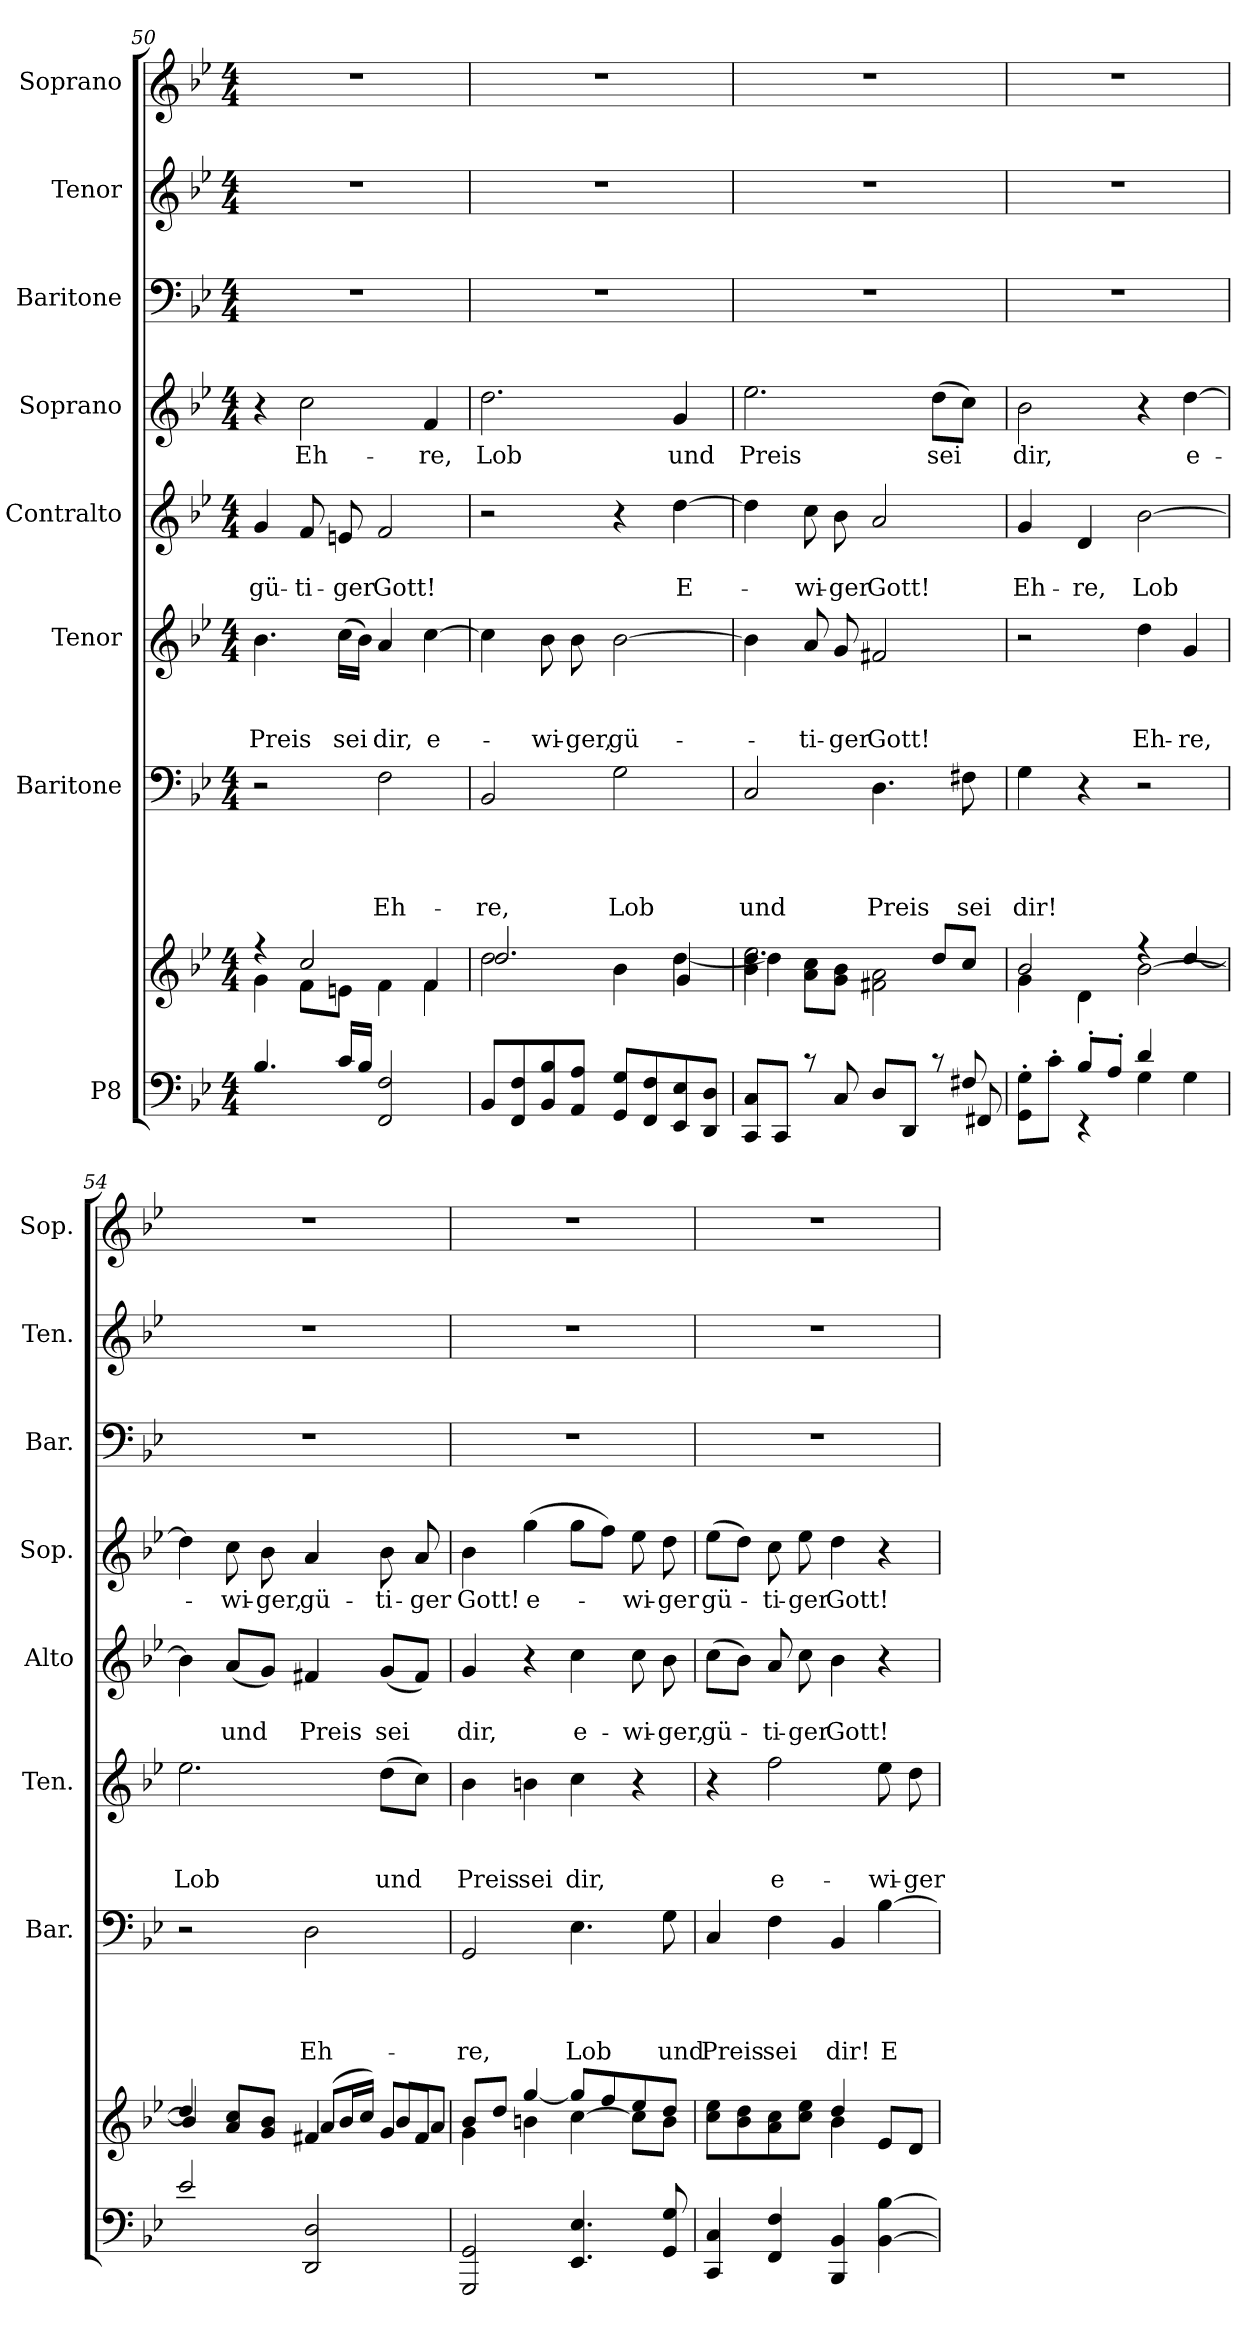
**kern	**kern	**kern	**text	**text	**text	**text	**kern	**text	**text	**text	**kern	**text	**text	**kern	**text	**kern	**kern	**kern
*part8	*part8	*part7	*part7	*part7	*part7	*part7	*part6	*part6	*part6	*part6	*part5	*part5	*part5	*part4	*part4	*part3	*part2	*part1
*staff9	*staff8	*staff7	*staff7	*staff7	*staff7	*staff7	*staff6	*staff6	*staff6	*staff6	*staff5	*staff5	*staff5	*staff4	*staff4	*staff3	*staff2	*staff1
*I"P8	*	*I"Baritone	*	*	*	*	*I"Tenor	*	*	*	*I"Contralto	*	*	*I"Soprano	*	*I"Baritone	*I"Tenor	*I"Soprano
*	*	*I'Bar.	*	*	*	*	*I'Ten.	*	*	*	*I'Alto	*	*	*I'Sop.	*	*I'Bar.	*I'Ten.	*I'Sop.
*clefF4	*clefG2	*clefF4	*	*	*	*	*clefG2	*	*	*	*clefG2	*	*	*clefG2	*	*clefF4	*clefG2	*clefG2
*	*	*	*	*	*	*	*ITrd7c12	*	*	*	*	*	*	*	*	*	*ITrd7c12	*
*k[b-e-]	*k[b-e-]	*k[b-e-]	*	*	*	*	*k[b-e-]	*	*	*	*k[b-e-]	*	*	*k[b-e-]	*	*k[b-e-]	*k[b-e-]	*k[b-e-]
*B-:	*B-:	*B-:	*	*	*	*	*B-:	*	*	*	*B-:	*	*	*B-:	*	*B-:	*B-:	*B-:
*M4/4	*M4/4	*M4/4	*	*	*	*	*M4/4	*	*	*	*M4/4	*	*	*M4/4	*	*M4/4	*M4/4	*M4/4
=50	=50	=50	=50	=50	=50	=50	=50	=50	=50	=50	=50	=50	=50	=50	=50	=50	=50	=50
*^	*^	*	*	*	*	*	*	*	*	*	*	*	*	*	*	*	*	*
*	*	*	*^	*	*	*	*	*	*	*	*	*	*	*	*	*	*	*	*	*
!	!	!	!	!	!	!	!	!	!	!	!	!	!LO:LY:b	!	!	!LO:LY:b	!	!	!	!	!
4.B-/	1ryy	1ryy	4rff	4g\	2r	.	.	.	.	4.B-\	.	.	Preis	4g/	.	gü-	4r	.	1r	1r	1r
!	!	!	!	!	!	!	!	!	!	!	!	!	!	!	!	!LO:LY:b	!	!LO:LY:b	!	!	!
.	.	.	2cc/	8f\L	.	.	.	.	.	.	.	.	.	8f/	.	-ti-	2cc\	Eh-	.	.	.
!	!	!	!	!	!	!	!	!	!	!	!	!	!LO:LY:b	!	!	!LO:LY:b	!	!	!	!	!
16c/LL	.	.	.	8en\J	.	.	.	.	.	(>16c\LL	.	.	sei	8en/	.	-ger	.	.	.	.	.
16B-/JJ	.	.	.	.	.	.	.	.	.	16B-\JJ)	.	.	.	.	.	.	.	.	.	.	.
!	!	!	!	!	!	!	!	!	!LO:LY:b	!	!	!	!LO:LY:b	!	!	!LO:LY:b	!	!	!	!	!
2FF/ 2F/	.	.	.	4f\	2F\	.	.	.	Eh-	4A/	.	.	dir,	2f/	.	Gott!	.	.	.	.	.
!	!	!	!	!	!	!	!	!	!	!	!	!	!LO:LY:b	!	!	!	!	!LO:LY:b	!	!	!
.	.	.	4f/	4f\	.	.	.	.	.	[>4c\	.	.	e-	.	.	.	4f/	-re,	.	.	.
!!LO:PB:g=z
=51	=51	=51	=51	=51	=51	=51	=51	=51	=51	=51	=51	=51	=51	=51	=51	=51	=51	=51	=51	=51	=51
!	!	!	!	!	!	!	!	!	!LO:LY:b	!	!	!	!	!	!	!	!	!LO:LY:b	!	!	!
8BB-/L	1ryy	1ryy	2dd\	2.dd/	2BB-/	.	.	.	-re,	4c\]	.	.	.	2r	.	.	2.dd\	Lob	1r	1r	1r
8FF/ 8F/	.	.	.	.	.	.	.	.	.	.	.	.	.	.	.	.	.	.	.	.	.
!	!	!	!	!	!	!	!	!	!	!	!	!	!LO:LY:b	!	!	!	!	!	!	!	!
8BB-/ 8B-/	.	.	.	.	.	.	.	.	.	8B-\	.	.	-wi-	.	.	.	.	.	.	.	.
!	!	!	!	!	!	!	!	!	!	!	!	!	!LO:LY:b	!	!	!	!	!	!	!	!
8AA/ 8A/J	.	.	.	.	.	.	.	.	.	8B-\	.	.	-ger,	.	.	.	.	.	.	.	.
!	!	!	!	!	!	!	!	!	!LO:LY:b	!	!	!	!LO:LY:b	!	!	!	!	!	!	!	!
8GG/ 8G/L	.	.	4b-\	.	2G\	.	.	.	Lob	[>2B-\	.	.	gü-	4r	.	.	.	.	.	.	.
8FF/ 8F/	.	.	.	.	.	.	.	.	.	.	.	.	.	.	.	.	.	.	.	.	.
!	!	!	!	!	!	!	!	!	!	!	!	!	!	!	!	!LO:LY:b	!	!LO:LY:b	!	!	!
8EE-/ 8E-/	.	.	[<4dd\	4g/	.	.	.	.	.	.	.	.	.	[>4dd\	.	E-	4g/	und	.	.	.
8DD/ 8D/J	.	.	.	.	.	.	.	.	.	.	.	.	.	.	.	.	.	.	.	.	.
=52	=52	=52	=52	=52	=52	=52	=52	=52	=52	=52	=52	=52	=52	=52	=52	=52	=52	=52	=52	=52	=52
!	!	!	!	!	!	!	!	!	!LO:LY:b	!	!	!	!	!	!	!	!	!LO:LY:b	!	!	!
8CC/ 8C/L	2..ryy	2.ee-\	4dd\]	4b-\ 4dd\	2C/	.	.	.	und	4B-\]	.	.	.	4dd\]	.	.	2.ee-\	Preis	1r	1r	1r
8CC/J	.	.	.	.	.	.	.	.	.	.	.	.	.	.	.	.	.	.	.	.	.
!	!	!	!	!	!	!	!	!	!	!	!	!	!LO:LY:b	!	!	!LO:LY:b	!	!	!	!	!
8rc	.	.	4ryy	8a\ 8cc\L	.	.	.	.	.	8A/	.	.	-ti-	8cc\	.	-wi-	.	.	.	.	.
!	!	!	!	!	!	!	!	!	!	!	!	!	!LO:LY:b	!	!	!LO:LY:b	!	!	!	!	!
8C/	.	.	.	8g\ 8b-\J	.	.	.	.	.	8G/	.	.	-ger	8b-\	.	-ger	.	.	.	.	.
!	!	!	!	!	!	!	!	!	!LO:LY:b	!	!	!	!LO:LY:b	!	!	!LO:LY:b	!	!	!	!	!
8D/L	.	.	2f#X\ 2a\	4ryy	4.D\	.	.	.	Preis	2F#X/	.	.	Gott!	2a/	.	Gott!	.	.	.	.	.
8DD/J	.	.	.	.	.	.	.	.	.	.	.	.	.	.	.	.	.	.	.	.	.
!	!	!	!	!	!	!	!	!	!	!	!	!	!	!	!	!	!	!LO:LY:b	!	!	!
8rc	.	4ryy	.	8dd/L	.	.	.	.	.	.	.	.	.	.	.	.	(>8dd\L	sei	.	.	.
!	!	!	!	!	!	!	!	!	!LO:LY:b	!	!	!	!	!	!	!	!	!	!	!	!
8F#X/	8FF#X/	.	.	8cc/J	8F#X\	.	.	.	sei	.	.	.	.	.	.	.	8cc\J)	.	.	.	.
=53	=53	=53	=53	=53	=53	=53	=53	=53	=53	=53	=53	=53	=53	=53	=53	=53	=53	=53	=53	=53	=53
!	!	!	!	!	!	!	!	!	!LO:LY:b	!	!	!	!	!	!	!LO:LY:b	!	!LO:LY:b	!	!	!
8GG\'< 8G\'<L	4ryy	1ryy	2b-/	4g\	4G\	.	.	.	dir!	2r	.	.	.	4g/	.	Eh-	2b-\	dir,	1r	1r	1r
8c'<\J	.	.	.	.	.	.	.	.	.	.	.	.	.	.	.	.	.	.	.	.	.
!	!	!	!	!	!	!	!	!	!	!	!	!	!	!	!	!LO:LY:b	!	!	!	!	!
8B-'>/L	4rEE	.	.	4d\	4r	.	.	.	.	.	.	.	.	4d/	.	-re,	.	.	.	.	.
8A'>/J	.	.	.	.	.	.	.	.	.	.	.	.	.	.	.	.	.	.	.	.	.
!	!	!	!	!	!	!	!	!	!	!	!	!	!LO:LY:b	!	!	!LO:LY:b	!	!	!	!	!
4d/	4G\	.	4rff	[<2b-\	2r	.	.	.	.	4d\	.	.	Eh-	[>2b-\	.	Lob	4r	.	.	.	.
!	!	!	!	!	!	!	!	!	!	!	!	!	!LO:LY:b	!	!	!	!	!LO:LY:b	!	!	!
4ryy	4G\	.	[>4dd/	.	.	.	.	.	.	4G/	.	.	-re,	.	.	.	[>4dd\	e-	.	.	.
=54	=54	=54	=54	=54	=54	=54	=54	=54	=54	=54	=54	=54	=54	=54	=54	=54	=54	=54	=54	=54	=54
!	!	!	!	!	!	!	!	!	!	!	!	!	!LO:LY:b	!	!	!	!	!	!	!	!
2e-/	1ryy	1ryy	4dd/]	4b-/]	2r	.	.	.	.	2.e-\	.	.	Lob	4b-\]	.	.	4dd\]	.	1r	1r	1r
!	!	!	!	!	!	!	!	!	!	!	!	!	!	!	!	!LO:LY:b	!	!LO:LY:b	!	!	!
.	.	.	4ryy	8a/ 8cc/L	.	.	.	.	.	.	.	.	.	(<8a/L	.	und	8cc\	-wi-	.	.	.
!	!	!	!	!	!	!	!	!	!	!	!	!	!	!	!	!	!	!LO:LY:b	!	!	!
.	.	.	.	8g/ 8b-/J	.	.	.	.	.	.	.	.	.	8g/J)	.	.	8b-\	-ger,	.	.	.
!	!	!	!	!	!	!	!	!	!LO:LY:b	!	!	!	!	!	!	!LO:LY:b	!	!LO:LY:b	!	!	!
2DD/ 2D/	.	.	4f#X/	(>8a/L	2D\	.	.	.	Eh-	.	.	.	.	4f#X/	.	Preis	4a/	gü-	.	.	.
.	.	.	.	16b-/L	.	.	.	.	.	.	.	.	.	.	.	.	.	.	.	.	.
.	.	.	.	16cc/JJ)	.	.	.	.	.	.	.	.	.	.	.	.	.	.	.	.	.
!	!	!	!	!	!	!	!	!	!	!	!	!	!LO:LY:b	!	!	!LO:LY:b	!	!LO:LY:b	!	!	!
.	.	.	8g/L	8b-/L	.	.	.	.	.	(>8d\L	.	.	und	(<8g/L	.	sei	8b-\	-ti-	.	.	.
!	!	!	!	!	!	!	!	!	!	!	!	!	!	!	!	!	!	!LO:LY:b	!	!	!
.	.	.	8f#/J	8a/J	.	.	.	.	.	8c\J)	.	.	.	8f#/J)	.	.	8a/	-ger	.	.	.
!!LO:PB:g=z
=55	=55	=55	=55	=55	=55	=55	=55	=55	=55	=55	=55	=55	=55	=55	=55	=55	=55	=55	=55	=55	=55
!	!	!	!	!	!	!	!	!	!LO:LY:b	!	!	!	!LO:LY:b	!	!	!LO:LY:b	!	!LO:LY:b	!	!	!
2GGG/ 2GG/	1ryy	1ryy	4g\	8b-/L	2GG/	.	.	.	-re,	4B-\	.	.	Preis	4g/	.	dir,	4b-\	Gott!	1r	1r	1r
.	.	.	.	8dd/J	.	.	.	.	.	.	.	.	.	.	.	.	.	.	.	.	.
!	!	!	!	!	!	!	!	!	!	!	!	!	!LO:LY:b	!	!	!	!	!LO:LY:b	!	!	!
.	.	.	[>4gg/	4bn\	.	.	.	.	.	4Bn\	.	.	sei	4r	.	.	(>4gg\	e-	.	.	.
!	!	!	!	!	!	!	!	!	!LO:LY:b	!	!	!	!LO:LY:b	!	!	!LO:LY:b	!	!	!	!	!
4.EE-/ 4.E-/	.	.	8gg/L]	[<4cc\	4.E-\	.	.	.	Lob	4c\	.	.	dir,	4cc\	.	e-	8gg\L	.	.	.	.
.	.	.	8ff/	.	.	.	.	.	.	.	.	.	.	.	.	.	8ff\J)	.	.	.	.
!	!	!	!	!	!	!	!	!	!	!	!	!	!	!	!	!LO:LY:b	!	!LO:LY:b	!	!	!
.	.	.	8ee-/	8cc\L]	.	.	.	.	.	4r	.	.	.	8cc\	.	-wi-	8ee-\	-wi-	.	.	.
!	!	!	!	!	!	!	!	!	!LO:LY:b	!	!	!	!	!	!	!LO:LY:b	!	!LO:LY:b	!	!	!
8GG/ 8G/	.	.	8dd/J	8b\J	8G\	.	.	.	und	.	.	.	.	8b-\	.	-ger,	8dd\	-ger	.	.	.
=56	=56	=56	=56	=56	=56	=56	=56	=56	=56	=56	=56	=56	=56	=56	=56	=56	=56	=56	=56	=56	=56
!	!	!	!	!	!	!	!	!	!LO:LY:b	!	!	!	!	!	!	!LO:LY:b	!	!LO:LY:b	!	!	!
4CC/ 4C/	1ryy	1ryy	2ryy	8cc\ 8ee-\L	4C/	.	.	.	Preis	4r	.	.	.	(>8cc\L	.	gü-	(>8ee-\L	gü-	1r	1r	1r
.	.	.	.	8b-\ 8dd\	.	.	.	.	.	.	.	.	.	8b-\J)	.	.	8dd\J)	.	.	.	.
!	!	!	!	!	!	!	!	!	!LO:LY:b	!	!	!	!LO:LY:b	!	!	!LO:LY:b	!	!LO:LY:b	!	!	!
4FF/ 4F/	.	.	.	8a\ 8cc\	4F\	.	.	.	sei	2f\	.	.	e-	8a/	.	-ti-	8cc\	-ti-	.	.	.
!	!	!	!	!	!	!	!	!	!	!	!	!	!	!	!	!LO:LY:b	!	!LO:LY:b	!	!	!
.	.	.	.	8cc\ 8ee-\J	.	.	.	.	.	.	.	.	.	8cc\	.	-ger	8ee-\	-ger	.	.	.
!	!	!	!	!	!	!	!	!	!LO:LY:b	!	!	!	!	!	!	!LO:LY:b	!	!LO:LY:b	!	!	!
4BBB-/ 4BB-/	.	.	4dd/	4b-\	4BB-/	.	.	.	dir!	.	.	.	.	4b-\	.	Gott!	4dd\	Gott!	.	.	.
!	!	!	!	!	!	!	!	!	!LO:LY:b	!	!	!	!LO:LY:b	!	!	!	!	!	!	!	!
[<4BB-\ [>4B-\	.	.	4ryy	8e-/L	[>4B-\	.	.	.	E-	8e-\	.	.	-wi-	4r	.	.	4r	.	.	.	.
!	!	!	!	!	!	!	!	!	!	!	!	!	!LO:LY:b	!	!	!	!	!	!	!	!
.	.	.	.	8d/J	.	.	.	.	.	8d\	.	.	-ger	.	.	.	.	.	.	.	.
*v	*v	*	*	*	*	*	*	*	*	*	*	*	*	*	*	*	*	*	*	*	*
*	*v	*v	*v	*	*	*	*	*	*	*	*	*	*	*	*	*	*	*	*	*
=	=	=	=	=	=	=	=	=	=	=	=	=	=	=	=	=	=	=
*-	*-	*-	*-	*-	*-	*-	*-	*-	*-	*-	*-	*-	*-	*-	*-	*-	*-	*-
